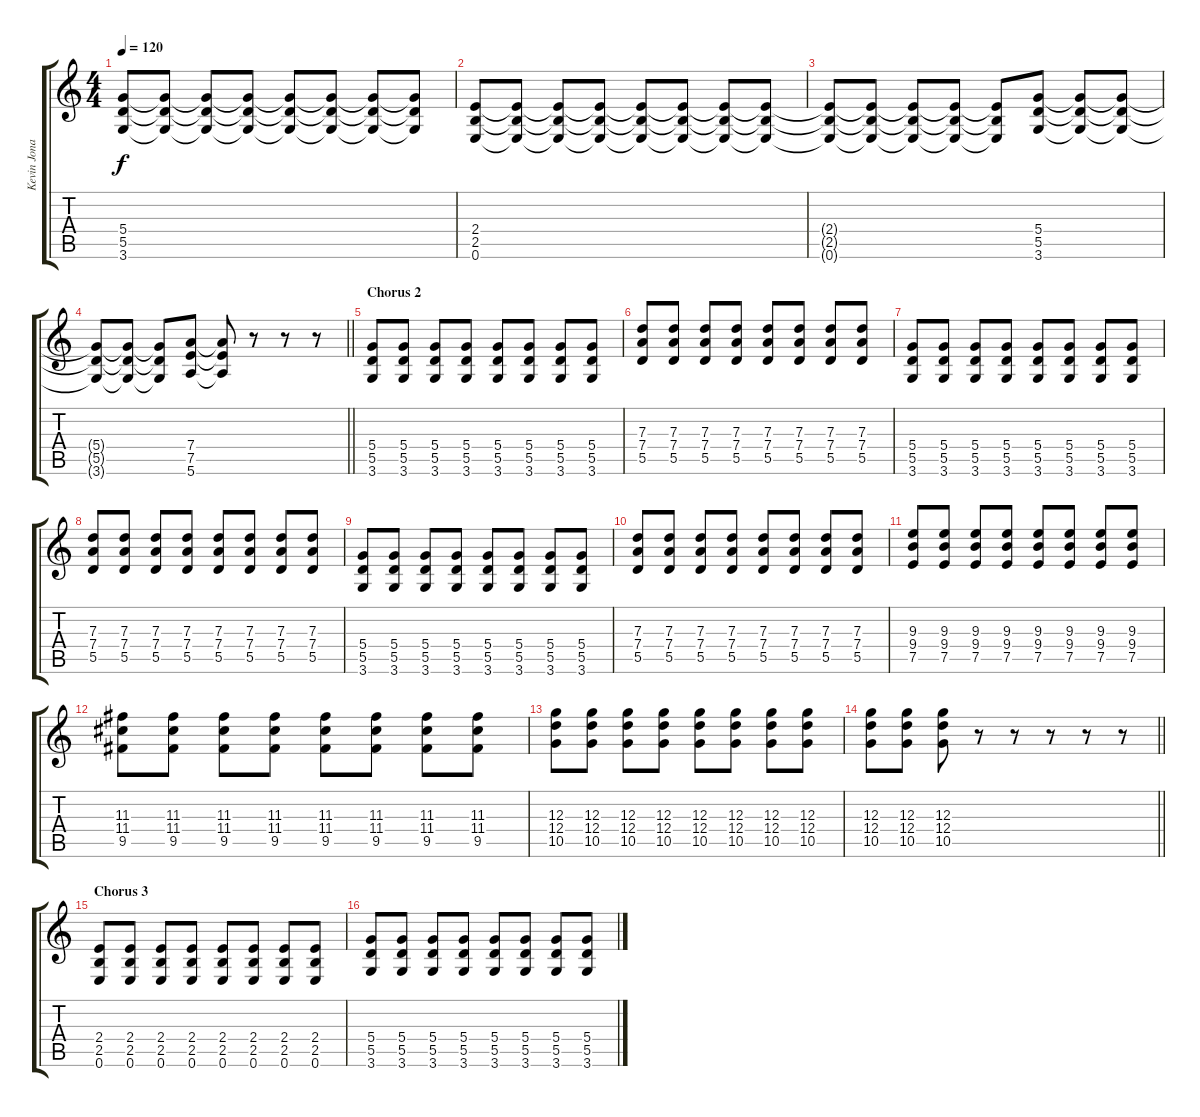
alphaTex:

\track ("Kevin Jonas" "Kevin Jona") {instrument distortionguitar}
\staff {score tabs}
\tuning (E4 B3 G3 D3 A2 E2) {hide}
\ts (4 4)
\tempo 120
\clef g2
\ks c
(5.4{t} 5.5{t} 3.6{t}).8{dy f} (5.4{t} 5.5{t} 3.6{t}).8 (5.4{t} 5.5{t} 3.6{t}).8 (5.4{t} 5.5{t} 3.6{t}).8 (5.4{t} 5.5{t} 3.6{t}).8 (5.4{t} 5.5{t} 3.6{t}).8 (5.4{t} 5.5{t} 3.6{t}).8 (5.4{t} 5.5{t} 3.6{t}).8 |
(2.4 2.5 0.6).8 (2.4{t} 2.5{t} 0.6{t}).8 (2.4{t} 2.5{t} 0.6{t}).8 (2.4{t} 2.5{t} 0.6{t}).8 (2.4{t} 2.5{t} 0.6{t}).8 (2.4{t} 2.5{t} 0.6{t}).8 (2.4{t} 2.5{t} 0.6{t}).8 (2.4{t} 2.5{t} 0.6{t}).8 |
(2.4{t} 2.5{t} 0.6{t}).8 (2.4{t} 2.5{t} 0.6{t}).8 (2.4{t} 2.5{t} 0.6{t}).8 (2.4{t} 2.5{t} 0.6{t}).8 (2.4{t} 2.5{t} 0.6{t}).8 (5.4 5.5 3.6).8 (5.4{t} 5.5{t} 3.6{t}).8 (5.4{t} 5.5{t} 3.6{t}).8 |
\barLineRight lightlight
(5.4{t} 5.5{t} 3.6{t}).8 (5.4{t} 5.5{t} 3.6{t}).8 (5.4{t} 5.5{t} 3.6{t}).8 (7.4 7.5 5.6).8 (7.4{t} 7.5{t} 5.6{t}).8 r.8 r.8 r.8 |
\section ("" "Chorus 2")
(5.4 5.5 3.6).8 (5.4 5.5 3.6).8 (5.4 5.5 3.6).8 (5.4 5.5 3.6).8 (5.4 5.5 3.6).8 (5.4 5.5 3.6).8 (5.4 5.5 3.6).8 (5.4 5.5 3.6).8 |
(7.3 7.4 5.5).8 (7.3 7.4 5.5).8 (7.3 7.4 5.5).8 (7.3 7.4 5.5).8 (7.3 7.4 5.5).8 (7.3 7.4 5.5).8 (7.3 7.4 5.5).8 (7.3 7.4 5.5).8 |
(5.4 5.5 3.6).8 (5.4 5.5 3.6).8 (5.4 5.5 3.6).8 (5.4 5.5 3.6).8 (5.4 5.5 3.6).8 (5.4 5.5 3.6).8 (5.4 5.5 3.6).8 (5.4 5.5 3.6).8 |
(7.3 7.4 5.5).8 (7.3 7.4 5.5).8 (7.3 7.4 5.5).8 (7.3 7.4 5.5).8 (7.3 7.4 5.5).8 (7.3 7.4 5.5).8 (7.3 7.4 5.5).8 (7.3 7.4 5.5).8 |
(5.4 5.5 3.6).8 (5.4 5.5 3.6).8 (5.4 5.5 3.6).8 (5.4 5.5 3.6).8 (5.4 5.5 3.6).8 (5.4 5.5 3.6).8 (5.4 5.5 3.6).8 (5.4 5.5 3.6).8 |
(7.3 7.4 5.5).8 (7.3 7.4 5.5).8 (7.3 7.4 5.5).8 (7.3 7.4 5.5).8 (7.3 7.4 5.5).8 (7.3 7.4 5.5).8 (7.3 7.4 5.5).8 (7.3 7.4 5.5).8 |
(9.3 9.4 7.5).8 (9.3 9.4 7.5).8 (9.3 9.4 7.5).8 (9.3 9.4 7.5).8 (9.3 9.4 7.5).8 (9.3 9.4 7.5).8 (9.3 9.4 7.5).8 (9.3 9.4 7.5).8 |
(11.3 11.4 9.5).8 (11.3 11.4 9.5).8 (11.3 11.4 9.5).8 (11.3 11.4 9.5).8 (11.3 11.4 9.5).8 (11.3 11.4 9.5).8 (11.3 11.4 9.5).8 (11.3 11.4 9.5).8 |
(12.3 12.4 10.5).8 (12.3 12.4 10.5).8 (12.3 12.4 10.5).8 (12.3 12.4 10.5).8 (12.3 12.4 10.5).8 (12.3 12.4 10.5).8 (12.3 12.4 10.5).8 (12.3 12.4 10.5).8 |
\barLineRight lightlight
(12.3 12.4 10.5).8 (12.3 12.4 10.5).8 (12.3 12.4 10.5).8 r.8 r.8 r.8 r.8 r.8 |
\section ("" "Chorus 3")
(2.4 2.5 0.6).8 (2.4 2.5 0.6).8 (2.4 2.5 0.6).8 (2.4 2.5 0.6).8 (2.4 2.5 0.6).8 (2.4 2.5 0.6).8 (2.4 2.5 0.6).8 (2.4 2.5 0.6).8 |
(5.4 5.5 3.6).8 (5.4 5.5 3.6).8 (5.4 5.5 3.6).8 (5.4 5.5 3.6).8 (5.4 5.5 3.6).8 (5.4 5.5 3.6).8 (5.4 5.5 3.6).8 (5.4 5.5 3.6).8
